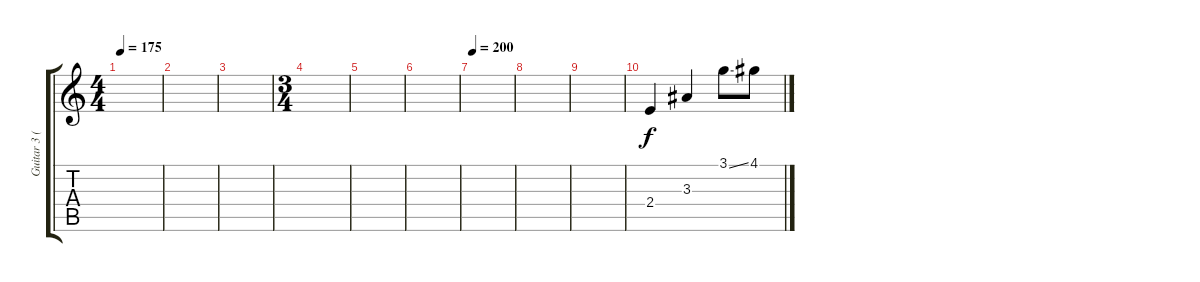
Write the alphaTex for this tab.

\track ("Guitar 3 (fill/right)" "Guitar 3 (") {instrument distortionguitar}
\staff {score tabs}
\tuning (E4 B3 G3 D3 A2 E2) {hide}
\ts (4 4)
\tempo 175
\clef g2
\ks c
|
|
|
\ts (3 4)
|
|
|
\tempo 200
|
|
|
2.4.4 3.3.4 3.1{ss}.8 4.1.8
